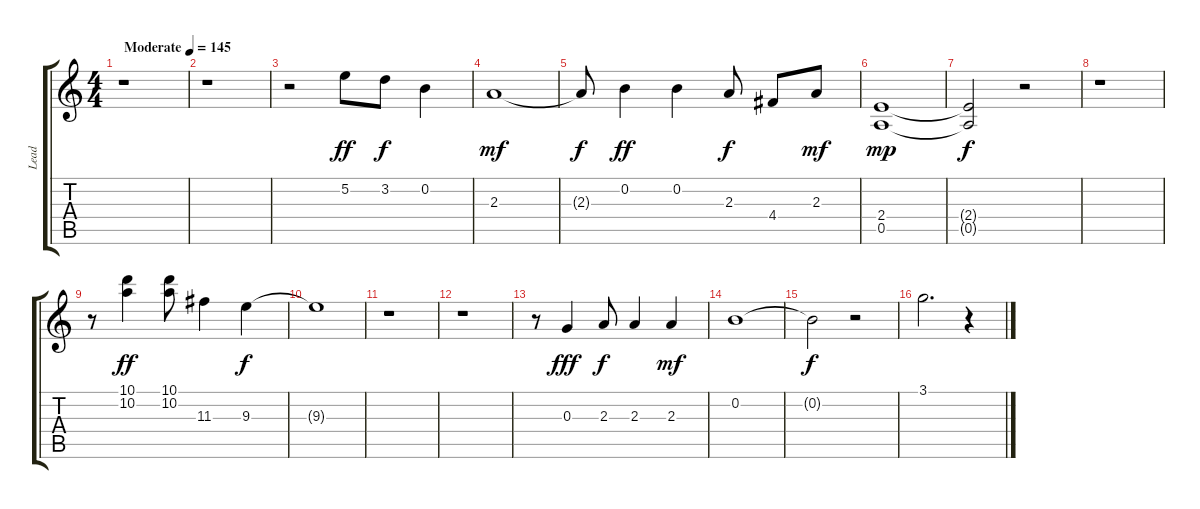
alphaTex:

\track ("Lead" "Lead") {instrument electricguitarjazz}
\staff {score tabs}
\tuning (E4 B3 G3 D3 A2 E2) {hide}
\ts (4 4)
\tempo (145 "Moderate")
\clef g2
\ks c
r.1{dy ff instrument electricguitarjazz} |
r.1 |
r.2 5.2.8 3.2.8{dy f} 0.2.4 |
2.3.1{dy mf} |
2.3{t}.8{dy f} 0.2.4{dy ff} 0.2.4 2.3.8{dy f} 4.4.8 2.3.8{dy mf} |
(2.4 0.5).1{dy mp} |
(2.4{t} 0.5{t}).2{dy f} r.2 |
r.1 |
r.8 (10.1 10.2).4{dy ff} (10.1 10.2).8 11.3.4 9.3.4{dy f} |
9.3{t}.1 |
r.1 |
r.1 |
r.8 0.3.4{dy fff} 2.3.8{dy f} 2.3.4 2.3.4{dy mf} |
0.2.1 |
0.2{t}.2{dy f} r.2 |
3.1.2{d} r.4
